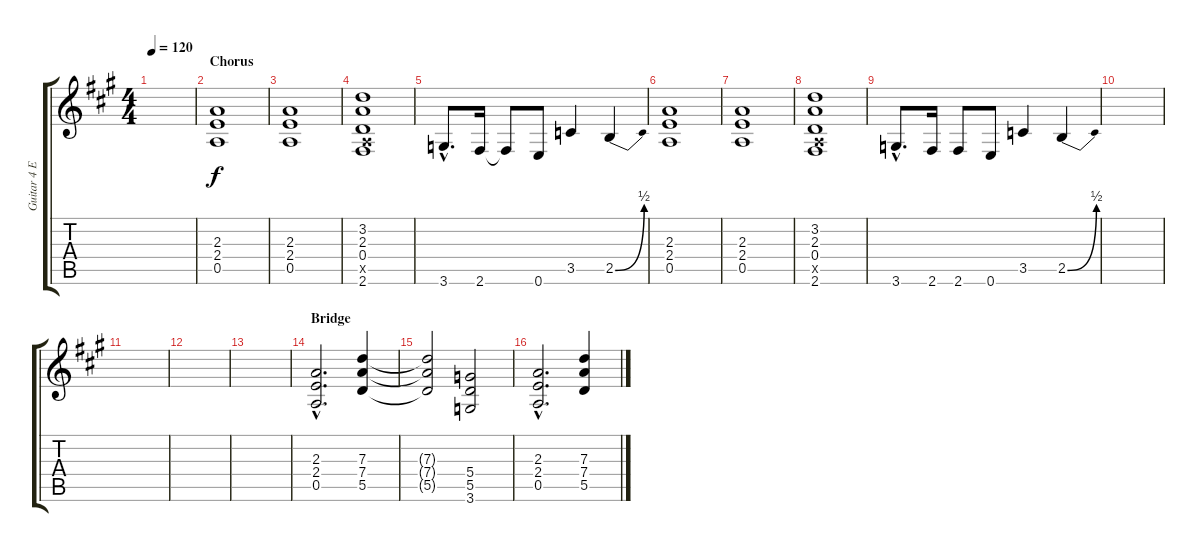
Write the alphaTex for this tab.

\track ("Guitar 4 Electric " "Guitar 4 E") {instrument overdrivenguitar}
\staff {score tabs}
\tuning (E4 B3 G3 D3 A2 E2) {hide}
\ts (4 4)
\tempo 120
\clef g2
\ks a
|
\section ("" "Chorus")
(2.3 2.4 0.5).1 |
(2.3 2.4 0.5).1 |
(3.2 2.3 0.4 0.5{x} 2.6).1 |
3.6{hac}.8{d} 2.6.16 2.6{t}.8 0.6.8 3.5.4 2.5{be (bend 0 0 60 2)}.4 |
(2.3 2.4 0.5).1 |
(2.3 2.4 0.5).1 |
(3.2 2.3 0.4 0.5{x} 2.6).1 |
3.6{hac}.8{d} 2.6.16 2.6.8 0.6.8 3.5.4 2.5{be (bend 0 0 60 2)}.4 |
|
|
|
|
\section ("" "Bridge")
(2.3{hac} 2.4{hac} 0.5{hac}).2{d} (7.3 7.4 5.5).4 |
(7.3{t} 7.4{t} 5.5{t}).2 (5.4 5.5 3.6).2 |
(2.3{hac} 2.4{hac} 0.5{hac}).2{d} (7.3 7.4 5.5).4
